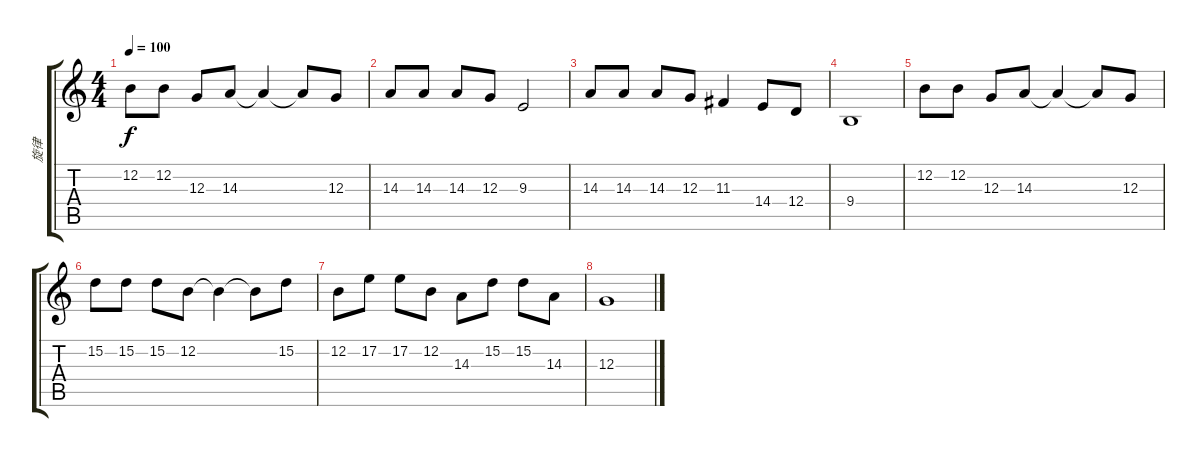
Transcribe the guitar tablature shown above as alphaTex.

\track ("旋律" "旋律") {instrument dulcimer}
\staff {score tabs}
\tuning (E4 B3 G3 D3 A2 E2) {hide}
\ts (4 4)
\tempo 100
\clef g2
\ks c
12.2.8{dy f} 12.2.8 12.3.8 14.3.8 14.3{t}.4 14.3{t}.8 12.3.8 |
14.3.8 14.3.8 14.3.8 12.3.8 9.3.2 |
14.3.8 14.3.8 14.3.8 12.3.8 11.3.4 14.4.8 12.4.8 |
9.4.1 |
12.2.8{txt ""} 12.2.8 12.3.8 14.3.8 14.3{t}.4 14.3{t}.8 12.3.8 |
15.2.8 15.2.8 15.2.8 12.2.8 12.2{t}.4 12.2{t}.8 15.2.8 |
12.2.8 17.2.8 17.2.8 12.2.8 14.3.8 15.2.8 15.2.8 14.3.8 |
12.3.1
